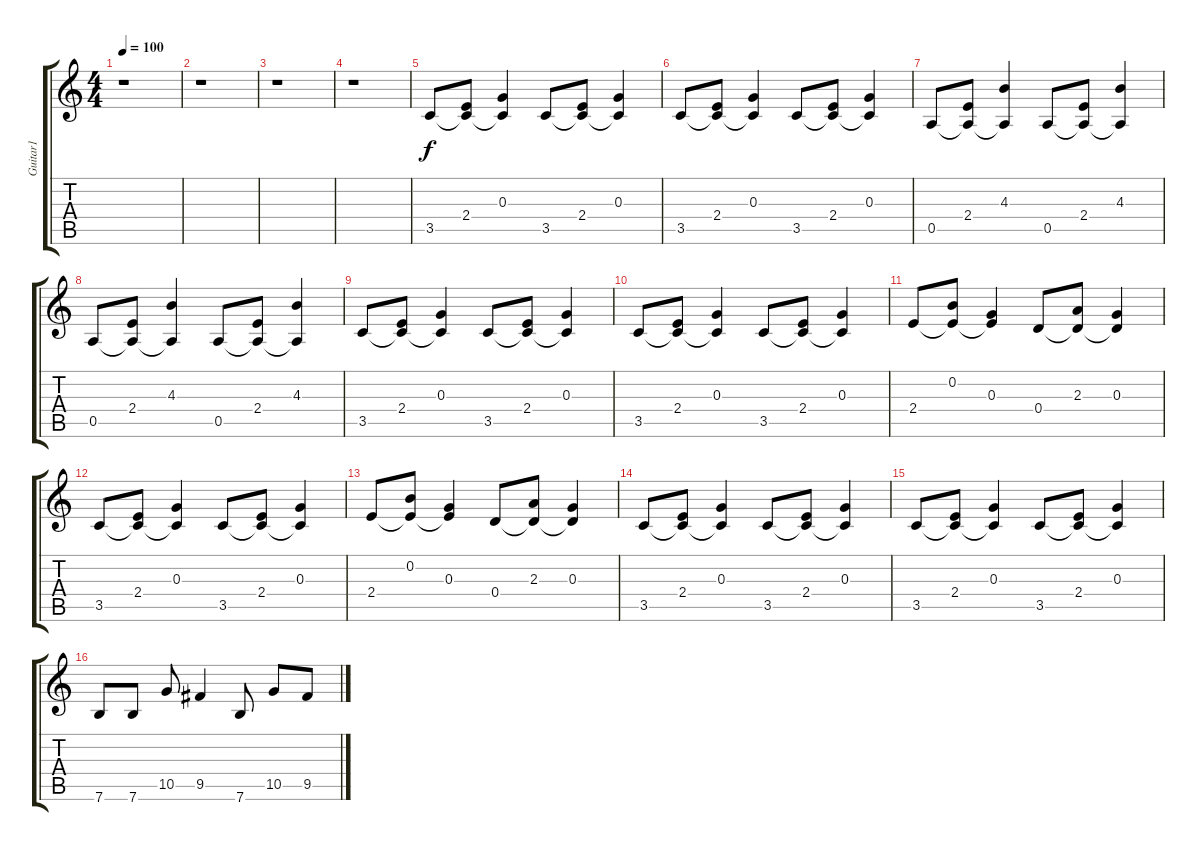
\track ("Guitar1" "Guitar1") {instrument electricguitarclean}
\staff {score tabs}
\tuning (E4 B3 G3 D3 A2 E2) {hide}
\ts (4 4)
\tempo 100
\clef g2
\ks c
r.1{dy f} |
r.1 |
r.1 |
r.1 |
3.5.8{volume 13 instrument electricguitarclean} (2.4 3.5{t}).8 (0.3 3.5{t}).4 3.5.8 (2.4 3.5{t}).8 (0.3 3.5{t}).4 |
3.5.8 (2.4 3.5{t}).8 (0.3 3.5{t}).4 3.5.8 (2.4 3.5{t}).8 (0.3 3.5{t}).4 |
0.5.8 (2.4 0.5{t}).8 (4.3 0.5{t}).4 0.5.8 (2.4 0.5{t}).8 (4.3 0.5{t}).4 |
0.5.8 (2.4 0.5{t}).8 (4.3 0.5{t}).4 0.5.8 (2.4 0.5{t}).8 (4.3 0.5{t}).4 |
3.5.8 (2.4 3.5{t}).8 (0.3 3.5{t}).4 3.5.8 (2.4 3.5{t}).8 (0.3 3.5{t}).4 |
3.5.8 (2.4 3.5{t}).8 (0.3 3.5{t}).4 3.5.8 (2.4 3.5{t}).8 (0.3 3.5{t}).4 |
2.4.8 (0.2 2.4{t}).8 (0.3 2.4{t}).4 0.4.8 (2.3 0.4{t}).8 (0.3 0.4{t}).4 |
3.5.8 (2.4 3.5{t}).8 (0.3 3.5{t}).4 3.5.8 (2.4 3.5{t}).8 (0.3 3.5{t}).4 |
2.4.8 (0.2 2.4{t}).8 (0.3 2.4{t}).4 0.4.8 (2.3 0.4{t}).8 (0.3 0.4{t}).4 |
3.5.8 (2.4 3.5{t}).8 (0.3 3.5{t}).4 3.5.8 (2.4 3.5{t}).8 (0.3 3.5{t}).4 |
3.5.8 (2.4 3.5{t}).8 (0.3 3.5{t}).4 3.5.8 (2.4 3.5{t}).8 (0.3 3.5{t}).4 |
7.6.8{instrument distortionguitar} 7.6.8 10.5.8 9.5.4 7.6.8 10.5.8 9.5.8
